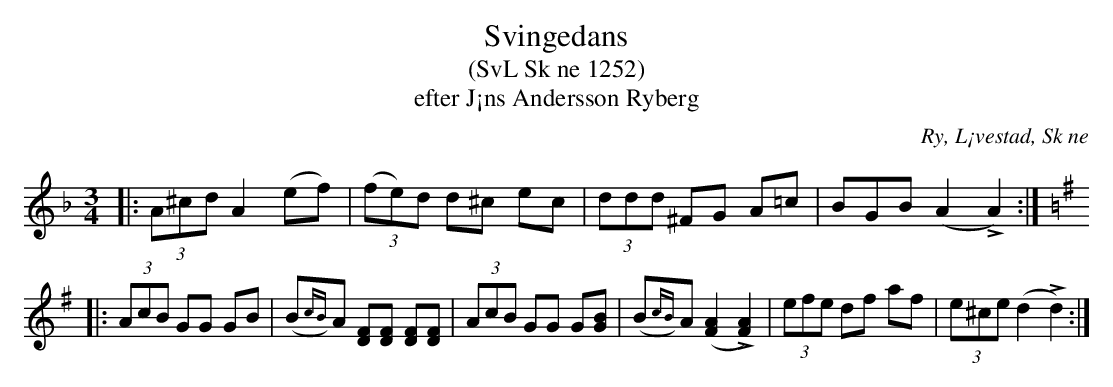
X:1
T:Svingedans
T:(SvL Sk ne 1252)
T:efter J¡ns Andersson Ryberg
O:Ry, L¡vestad, Sk ne
M:3/4
L:1/8
K:F
|: (3A^cd A2 (ef) | (3(fe)d d^c ec | (3ddd ^FG A=c | =(3BGB (A2 LA2) :|
[K:Em]|: (3AcB GG GB | (B{cB})A [FD][FD] [FD][FD] | (3AcB GG G[BG] | (B{cB})A ([A2F2] L[A2F2]) | (3efe df af | (3e^ce (d2 Ld2) :|
